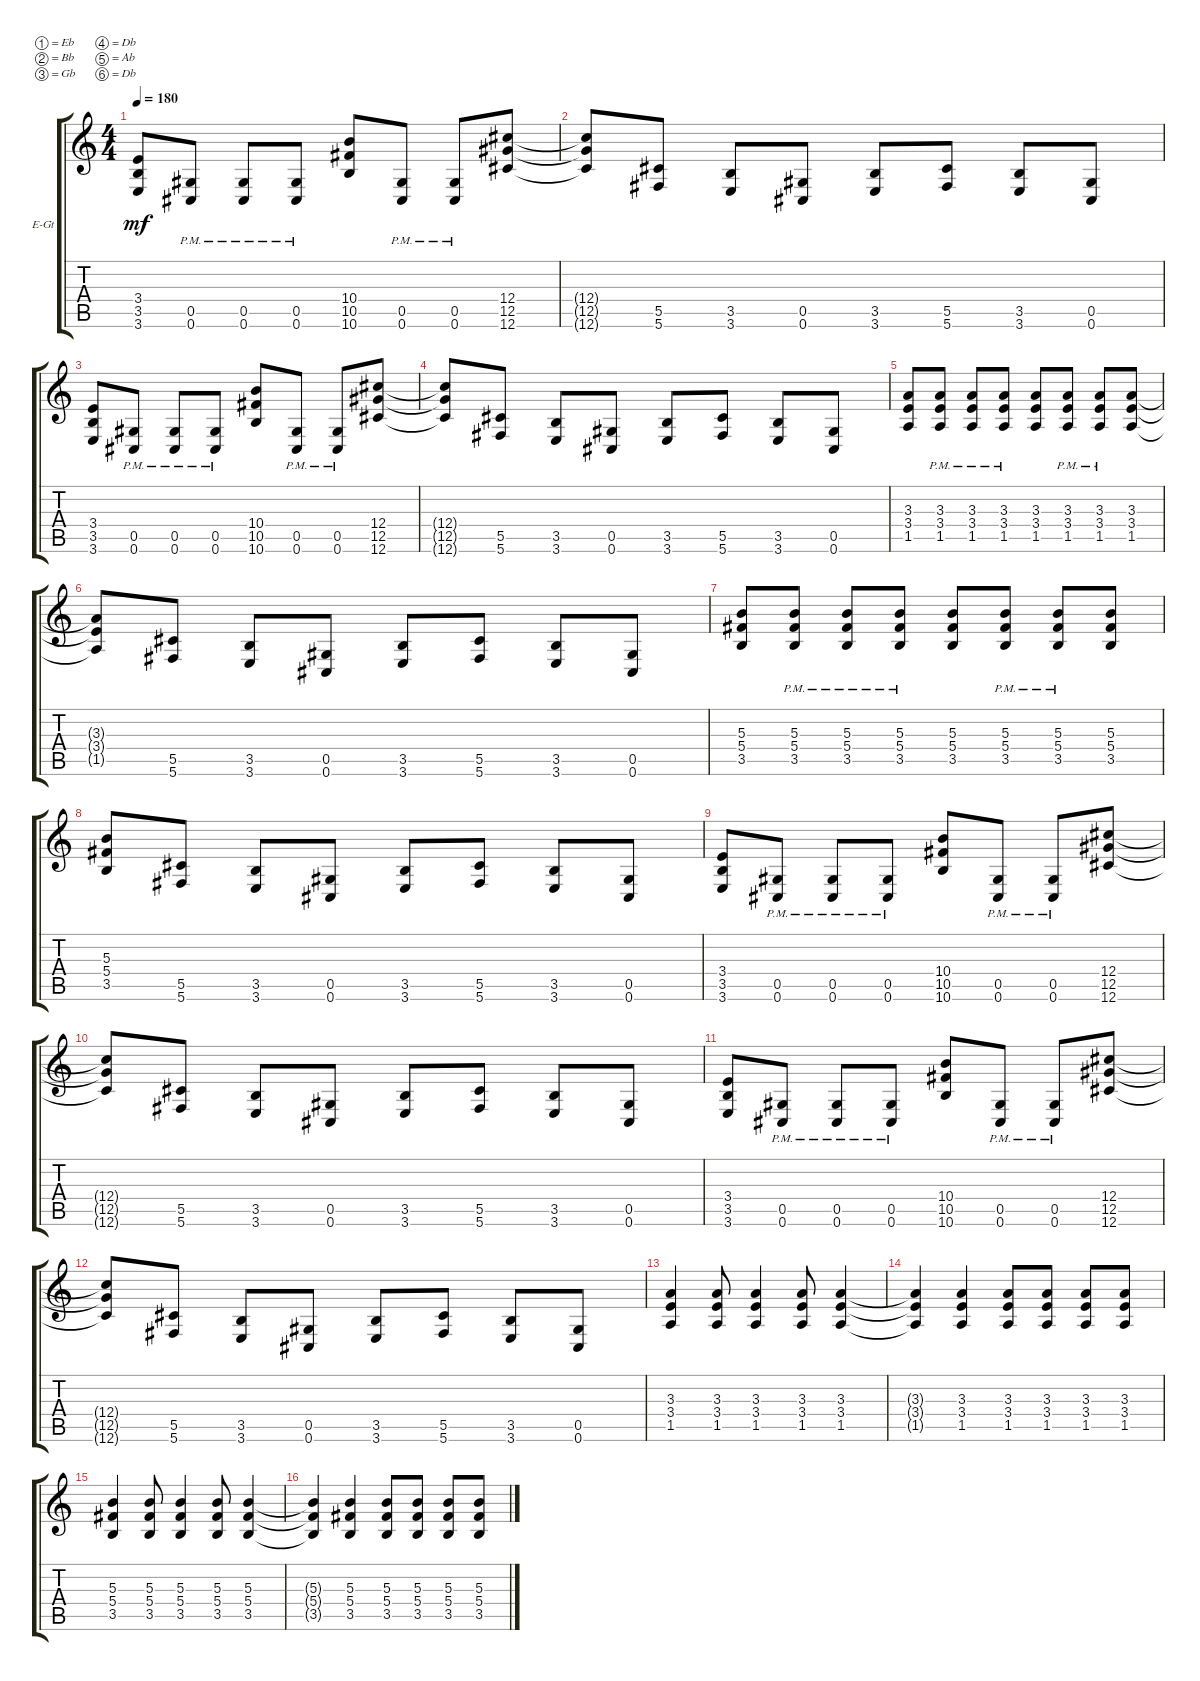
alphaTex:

\defaultSystemsLayout 4
\bracketExtendMode groupsimilarinstruments
\firstSystemTrackNameOrientation horizontal
\otherSystemsTrackNameOrientation horizontal
\track ("Zach Blair" "E-Gt") {instrument distortionguitar}
\staff {score tabs}
\tuning (Eb4 Bb3 Gb3 Db3 Ab2 Db2)
\ts (4 4)
\tempo 180
\clef g2
\ks c
(3.6 3.5 3.4).8{dy mf} (0.6{pm} 0.5{pm}).8 (0.5{pm} 0.6{pm}).8 (0.6{pm} 0.5{pm}).8 (10.5 10.6 10.4).8 (0.6{pm} 0.5{pm}).8 (0.6{pm} 0.5{pm}).8 (12.5 12.6 12.4).8 |
(12.5{t} 12.6{t} 12.4{t}).8 (5.6 5.5).8 (3.6 3.5).8 (0.6 0.5).8 (3.6 3.5).8 (5.6 5.5).8 (3.6 3.5).8 (0.6 0.5).8 |
(3.6 3.5 3.4).8 (0.6{pm} 0.5{pm}).8 (0.5{pm} 0.6{pm}).8 (0.6{pm} 0.5{pm}).8 (10.5 10.6 10.4).8 (0.6{pm} 0.5{pm}).8 (0.6{pm} 0.5{pm}).8 (12.5 12.6 12.4).8 |
(12.5{t} 12.6{t} 12.4{t}).8 (5.6 5.5).8 (3.6 3.5).8 (0.6 0.5).8 (3.6 3.5).8 (5.6 5.5).8 (3.6 3.5).8 (0.6 0.5).8 |
(3.3 3.4 1.5).8 (3.3{pm} 3.4{pm} 1.5{pm}).8 (3.3{pm} 3.4{pm} 1.5{pm}).8 (3.3{pm} 3.4{pm} 1.5{pm}).8 (3.3 3.4 1.5).8 (3.3{pm} 3.4{pm} 1.5{pm}).8 (3.3{pm} 3.4{pm} 1.5{pm}).8 (3.3 3.4 1.5).8 |
(1.5{t} 3.4{t} 3.3{t}).8 (5.6 5.5).8 (3.6 3.5).8 (0.6 0.5).8 (3.6 3.5).8 (5.6 5.5).8 (3.6 3.5).8 (0.6 0.5).8 |
(5.3 5.4 3.5).8 (5.3{pm} 5.4{pm} 3.5{pm}).8 (5.3{pm} 5.4{pm} 3.5).8 (5.3{pm} 5.4{pm} 3.5{pm}).8 (5.3 5.4 3.5).8 (5.3{pm} 5.4{pm} 3.5{pm}).8 (5.3{pm} 5.4{pm} 3.5{pm}).8 (5.4 5.3 3.5).8 |
(5.4 3.5 5.3).8 (5.6 5.5).8 (3.6 3.5).8 (0.6 0.5).8 (3.6 3.5).8 (5.6 5.5).8 (3.6 3.5).8 (0.6 0.5).8 |
(3.6 3.5 3.4).8 (0.6{pm} 0.5{pm}).8 (0.5{pm} 0.6{pm}).8 (0.6{pm} 0.5{pm}).8 (10.5 10.6 10.4).8 (0.6{pm} 0.5{pm}).8 (0.6{pm} 0.5{pm}).8 (12.5 12.6 12.4).8 |
(12.5{t} 12.6{t} 12.4{t}).8 (5.6 5.5).8 (3.6 3.5).8 (0.6 0.5).8 (3.6 3.5).8 (5.6 5.5).8 (3.6 3.5).8 (0.6 0.5).8 |
(3.6 3.5 3.4).8 (0.6{pm} 0.5{pm}).8 (0.5{pm} 0.6{pm}).8 (0.6{pm} 0.5{pm}).8 (10.5 10.6 10.4).8 (0.6{pm} 0.5{pm}).8 (0.6{pm} 0.5{pm}).8 (12.5 12.6 12.4).8 |
(12.5{t} 12.6{t} 12.4{t}).8 (5.6 5.5).8 (3.6 3.5).8 (0.6 0.5).8 (3.6 3.5).8 (5.6 5.5).8 (3.6 3.5).8 (0.6 0.5).8 |
(1.5 3.4 3.3).4 (1.5 3.3 3.4).8 (1.5 3.4 3.3).4 (1.5 3.3 3.4).8 (1.5 3.4 3.3).4 |
(1.5{t} 3.4{t} 3.3{t}).4 (1.5 3.4 3.3).4 (1.5 3.3 3.4).8 (1.5 3.3 3.4).8 (1.5 3.3 3.4).8 (1.5 3.3 3.4).8 |
(3.5 5.4 5.3).4 (3.5 5.3 5.4).8 (3.5 5.4 5.3).4 (3.5 5.3 5.4).8 (3.5 5.4 5.3).4 |
(3.5{t} 5.4{t} 5.3{t}).4 (3.5 5.4 5.3).4 (3.5 5.4 5.3).8 (3.5 5.4 5.3).8 (3.5 5.4 5.3).8 (3.5 5.4 5.3).8
